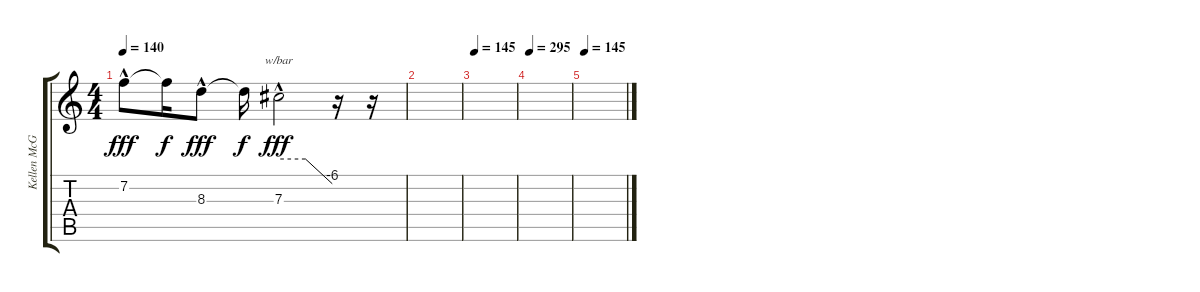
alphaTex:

\track ("Kellen McGregor (Solo)" "Kellen McG") {instrument distortionguitar}
\staff {score tabs}
\tuning (Eb4 Bb3 Gb3 Db3 Ab2 Db2) {hide}
\ts (4 4)
\tempo 140
\clef g2
\ks c
7.2{hac}.8{dy fff} 7.2{t}.16{dy f} 8.3{hac}.8{dy fff} 8.3{t}.16{dy f} 7.3{hac}.2{tbe (custom default 0 0 30 0 60 -24) dy fff} r.16 r.16 |
|
\tempo 145
|
\tempo 180
\tempo 295
|
\tempo 145
